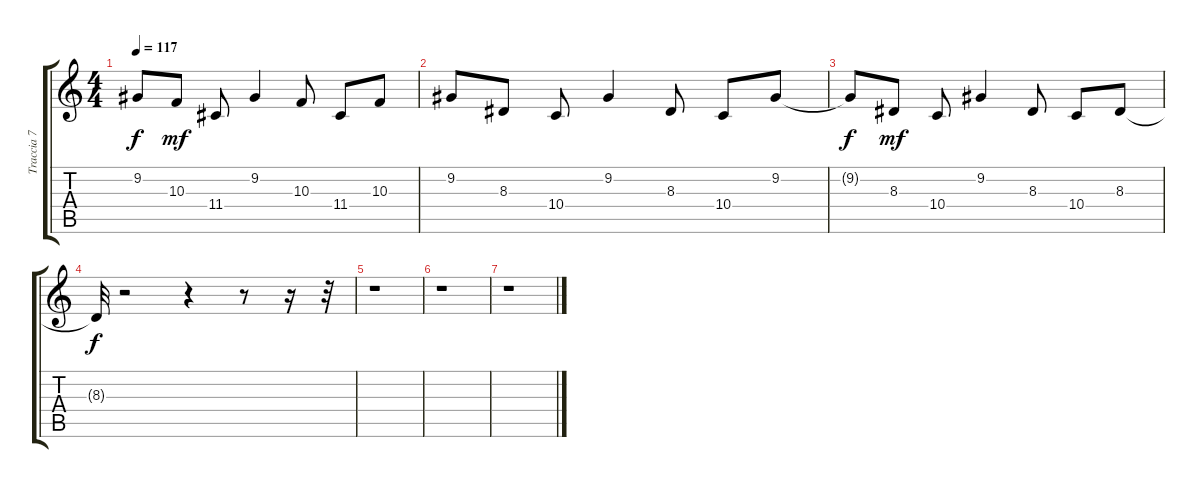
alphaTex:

\track ("Traccia 7" "Traccia 7") {instrument tremolostrings}
\staff {score tabs}
\tuning (E4 B3 G3 D3 A2 E2) {hide}
\ts (4 4)
\tempo 117
\clef g2
\ks c
9.2{t}.8{dy f} 10.3.8{dy mf} 11.4.8 9.2.4 10.3.8 11.4.8 10.3.8 |
9.2.8 8.3.8 10.4.8 9.2.4 8.3.8 10.4.8 9.2.8 |
9.2{t}.8{dy f} 8.3.8{dy mf} 10.4.8 9.2.4 8.3.8 10.4.8 8.3.8 |
8.3{t}.32{dy f} r.2 r.4 r.8 r.16 r.32 |
r.1 |
r.1 |
r.1
